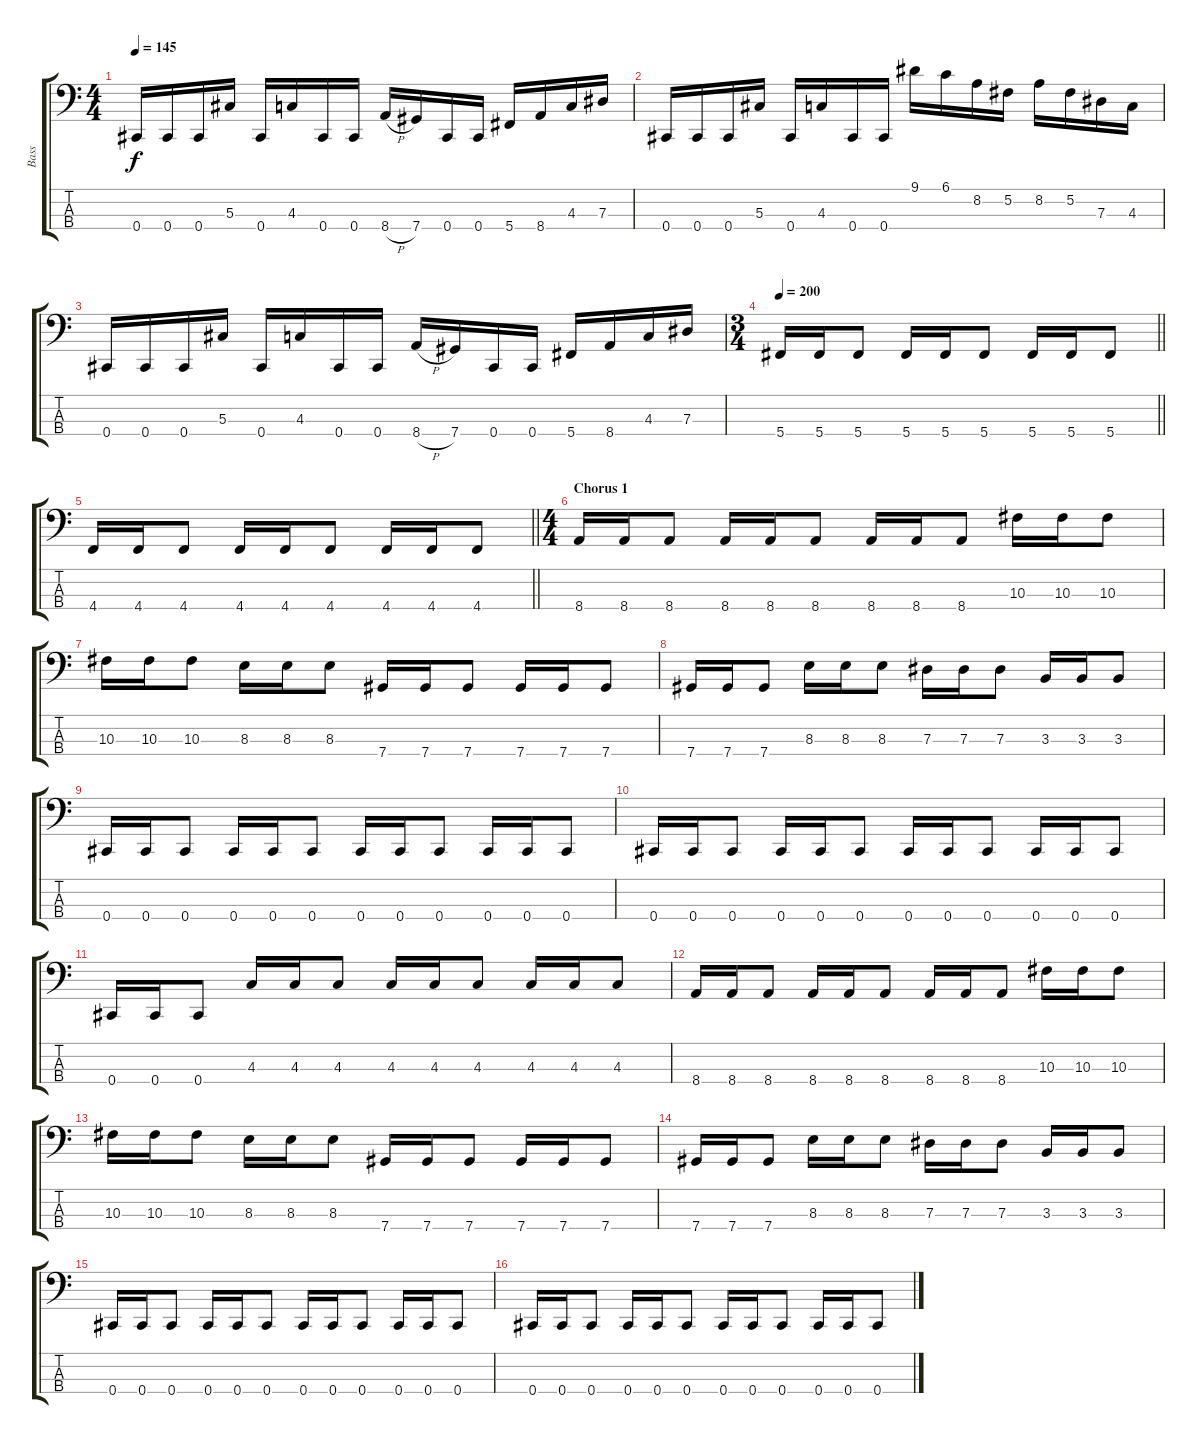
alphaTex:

\track ("Bass" "Bass") {instrument electricbassfinger}
\staff {score tabs}
\tuning (Gb2 Db2 Ab1 Db1) {hide}
\ts (4 4)
\tempo 145
\clef f4
\ks c
0.4.16{dy f} 0.4.16 0.4.16 5.3.16 0.4.16 4.3.16 0.4.16 0.4.16 8.4{h}.16 7.4.16 0.4.16 0.4.16 5.4.16 8.4.16 4.3.16 7.3.16 |
0.4.16 0.4.16 0.4.16 5.3.16 0.4.16 4.3.16 0.4.16 0.4.16 9.1.16 6.1.16 8.2.16 5.2.16 8.2.16 5.2.16 7.3.16 4.3.16 |
0.4.16 0.4.16 0.4.16 5.3.16 0.4.16 4.3.16 0.4.16 0.4.16 8.4{h}.16 7.4.16 0.4.16 0.4.16 5.4.16 8.4.16 4.3.16 7.3.16 |
\ts (3 4)
\tempo 200
\barLineRight lightlight
5.4.16 5.4.16 5.4.8 5.4.16 5.4.16 5.4.8 5.4.16 5.4.16 5.4.8 |
\barLineRight lightlight
4.4.16 4.4.16 4.4.8 4.4.16 4.4.16 4.4.8 4.4.16 4.4.16 4.4.8 |
\ts (4 4)
\section ("" "Chorus 1")
8.4.16 8.4.16 8.4.8 8.4.16 8.4.16 8.4.8 8.4.16 8.4.16 8.4.8 10.3.16 10.3.16 10.3.8 |
10.3.16 10.3.16 10.3.8 8.3.16 8.3.16 8.3.8 7.4.16 7.4.16 7.4.8 7.4.16 7.4.16 7.4.8 |
7.4.16 7.4.16 7.4.8 8.3.16 8.3.16 8.3.8 7.3.16 7.3.16 7.3.8 3.3.16 3.3.16 3.3.8 |
0.4.16 0.4.16 0.4.8 0.4.16 0.4.16 0.4.8 0.4.16 0.4.16 0.4.8 0.4.16 0.4.16 0.4.8 |
0.4.16 0.4.16 0.4.8 0.4.16 0.4.16 0.4.8 0.4.16 0.4.16 0.4.8 0.4.16 0.4.16 0.4.8 |
0.4.16 0.4.16 0.4.8 4.3.16 4.3.16 4.3.8 4.3.16 4.3.16 4.3.8 4.3.16 4.3.16 4.3.8 |
8.4.16 8.4.16 8.4.8 8.4.16 8.4.16 8.4.8 8.4.16 8.4.16 8.4.8 10.3.16 10.3.16 10.3.8 |
10.3.16 10.3.16 10.3.8 8.3.16 8.3.16 8.3.8 7.4.16 7.4.16 7.4.8 7.4.16 7.4.16 7.4.8 |
7.4.16 7.4.16 7.4.8 8.3.16 8.3.16 8.3.8 7.3.16 7.3.16 7.3.8 3.3.16 3.3.16 3.3.8 |
0.4.16 0.4.16 0.4.8 0.4.16 0.4.16 0.4.8 0.4.16 0.4.16 0.4.8 0.4.16 0.4.16 0.4.8 |
0.4.16 0.4.16 0.4.8 0.4.16 0.4.16 0.4.8 0.4.16 0.4.16 0.4.8 0.4.16 0.4.16 0.4.8
